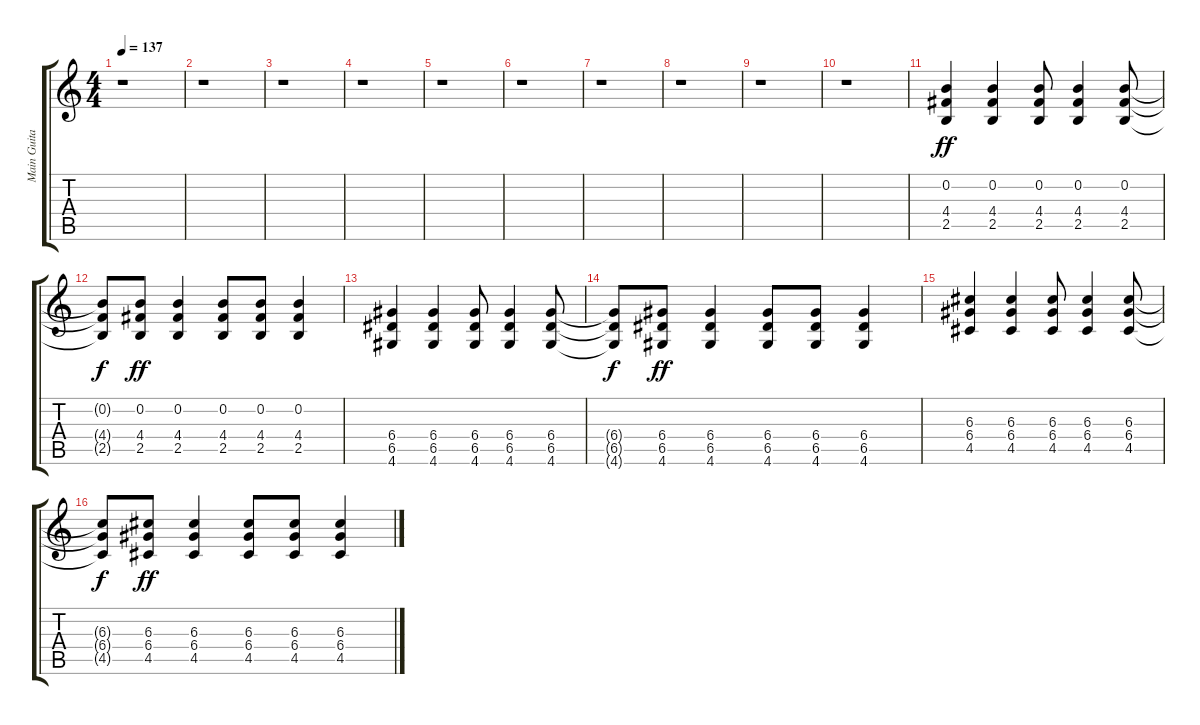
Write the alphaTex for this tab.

\track ("Main Guitar !!" "Main Guita") {instrument distortionguitar}
\staff {score tabs}
\tuning (E4 B3 G3 D3 A2 E2) {hide}
\ts (4 4)
\tempo 137
\clef g2
\ks c
r.1{dy f} |
r.1 |
r.1 |
r.1 |
r.1 |
r.1 |
r.1 |
r.1 |
r.1 |
r.1 |
(0.2 4.4 2.5).4{dy ff} (0.2 4.4 2.5).4 (0.2 4.4 2.5).8 (0.2 4.4 2.5).4 (0.2 4.4 2.5).8 |
(0.2{t} 4.4{t} 2.5{t}).8{dy f} (0.2 4.4 2.5).8{dy ff} (0.2 4.4 2.5).4 (0.2 4.4 2.5).8 (0.2 4.4 2.5).8 (0.2 4.4 2.5).4 |
(6.4 6.5 4.6).4 (6.4 6.5 4.6).4 (6.4 6.5 4.6).8 (6.4 6.5 4.6).4 (6.4 6.5 4.6).8 |
(6.4{t} 6.5{t} 4.6{t}).8{dy f} (6.4 6.5 4.6).8{dy ff} (6.4 6.5 4.6).4 (6.4 6.5 4.6).8 (6.4 6.5 4.6).8 (6.4 6.5 4.6).4 |
(6.3 6.4 4.5).4 (6.3 6.4 4.5).4 (6.3 6.4 4.5).8 (6.3 6.4 4.5).4 (6.3 6.4 4.5).8 |
(6.3{t} 6.4{t} 4.5{t}).8{dy f} (6.3 6.4 4.5).8{dy ff} (6.3 6.4 4.5).4 (6.3 6.4 4.5).8 (6.3 6.4 4.5).8 (6.3 6.4 4.5).4
